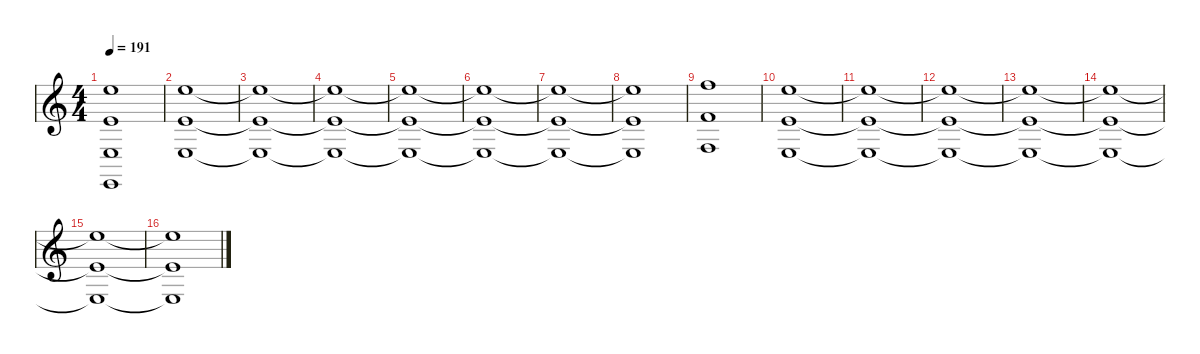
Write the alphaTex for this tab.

\defaultSystemsLayout 4
\hideDynamics
\bracketExtendMode nobrackets
\singleTrackTrackNamePolicy hidden
\multiTrackTrackNamePolicy hidden
\firstSystemTrackNameMode fullname
\firstSystemTrackNameOrientation horizontal
\otherSystemsTrackNameOrientation horizontal
\track ("Organs" "org.") {instrument rockorgan}
\staff {score}
\tuning (E4 B3 G3 D3 A2 E2 B1)
\ts (4 4)
\tempo 191
\clef g2
\ks c
(12.1{t} 9.3{t} 7.5{t} 0.6{t}).1{dy f beam Up} |
(12.1 14.4 12.6).1{dy mf beam Up} |
(12.1{t} 14.4{t} 12.6{t}).1{dy f beam Up} |
(12.1{t} 14.4{t} 12.6{t}).1{beam Up} |
(12.1{t} 14.4{t} 12.6{t}).1{beam Up} |
(12.1{t} 14.4{t} 12.6{t}).1{beam Up} |
(12.1{t} 14.4{t} 12.6{t}).1{beam Up} |
(12.1{t} 14.4{t} 12.6{t}).1{beam Up} |
(13.1 15.4 13.6).1{dy mf beam Up} |
(12.1 14.4 12.6).1{beam Up} |
(12.1{t} 14.4{t} 12.6{t}).1{dy f beam Up} |
(12.1{t} 14.4{t} 12.6{t}).1{beam Up} |
(12.1{t} 14.4{t} 12.6{t}).1{beam Up} |
(12.1{t} 14.4{t} 12.6{t}).1{beam Up} |
(12.1{t} 14.4{t} 12.6{t}).1{beam Up} |
(12.1{t} 14.4{t} 12.6{t}).1{beam Up}
